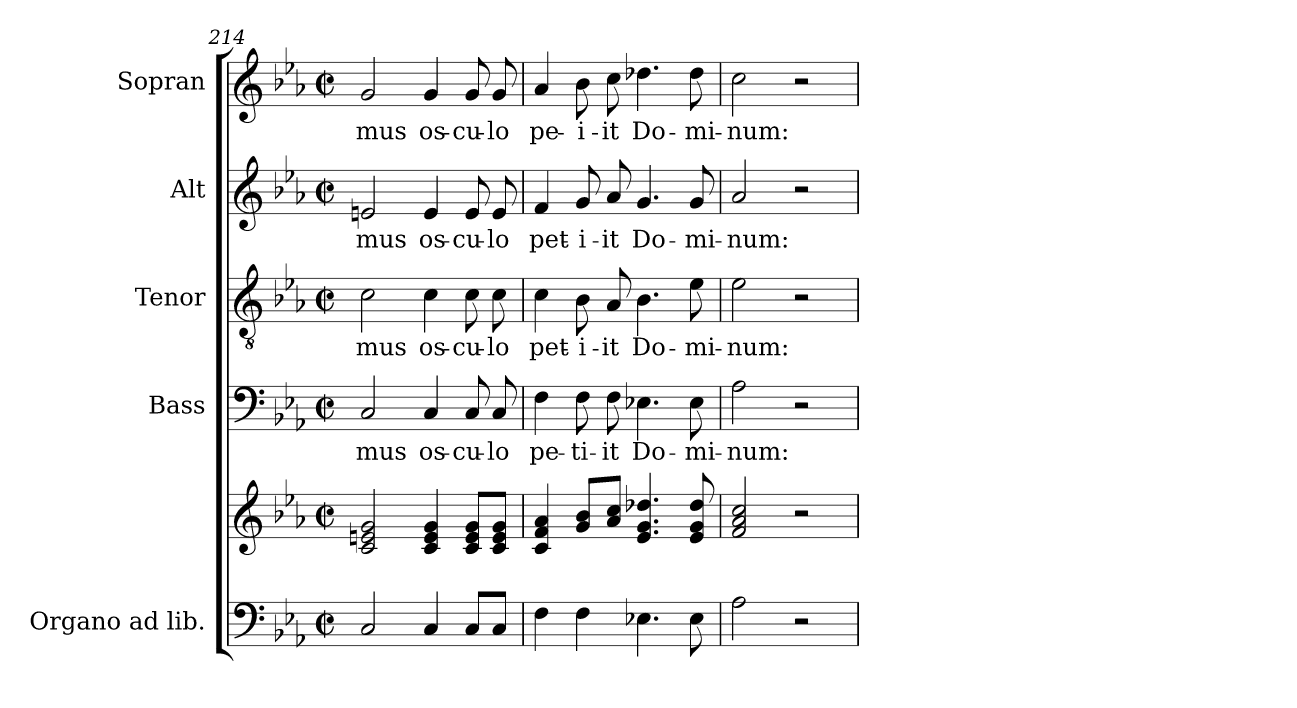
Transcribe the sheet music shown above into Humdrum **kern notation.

**kern	**kern	**kern	**text	**kern	**text	**kern	**text	**kern	**text
*part5	*part5	*part4	*part4	*part3	*part3	*part2	*part2	*part1	*part1
*staff6	*staff5	*staff4	*staff4	*staff3	*staff3	*staff2	*staff2	*staff1	*staff1
*I"Organo ad lib.	*	*I"Bass	*	*I"Tenor	*	*I"Alt	*	*I"Sopran	*
*	*	*I'B.	*	*I'T.	*	*I'A.	*	*I'S.	*
*clefF4	*clefG2	*clefF4	*	*clefGv2	*	*clefG2	*	*clefG2	*
*k[b-e-a-]	*k[b-e-a-]	*k[b-e-a-]	*	*k[b-e-a-]	*	*k[b-e-a-]	*	*k[b-e-a-]	*
*E-:	*E-:	*E-:	*	*E-:	*	*E-:	*	*E-:	*
*M2/2	*M2/2	*M2/2	*	*M2/2	*	*M2/2	*	*M2/2	*
*met(c|)	*met(c|)	*met(c|)	*	*met(c|)	*	*met(c|)	*	*met(c|)	*
=214	=214	=214	=214	=214	=214	=214	=214	=214	=214
!	!	!	!LO:LY:b	!	!LO:LY:b	!	!LO:LY:b	!	!LO:LY:b
2C/	2c/ 2en/ 2g/	2C/	-mus	2c\	-mus	2en/	-mus	2g/	-mus
!	!	!	!LO:LY:b	!	!LO:LY:b	!	!LO:LY:b	!	!LO:LY:b
4C/	4c/ 4e/ 4g/	4C/	os-	4c\	os-	4e/	os-	4g/	os-
!	!	!	!LO:LY:b	!	!LO:LY:b	!	!LO:LY:b	!	!LO:LY:b
8C/L	8c/ 8e/ 8g/L	8C/	-cu-	8c\	-cu-	8e/	-cu-	8g/	-cu-
!	!	!	!LO:LY:b	!	!LO:LY:b	!	!LO:LY:b	!	!LO:LY:b
8C/J	8c/ 8e/ 8g/J	8C/	-lo	8c\	-lo	8e/	-lo	8g/	-lo
=215	=215	=215	=215	=215	=215	=215	=215	=215	=215
!	!	!	!LO:LY:b	!	!LO:LY:b	!	!LO:LY:b	!	!LO:LY:b
4F\	4c/ 4f/ 4a-/	4F\	pe-	4c\	pet-	4f/	pet-	4a-/	pe-
!	!	!	!LO:LY:b	!	!LO:LY:b	!	!LO:LY:b	!	!LO:LY:b
4F\	8g/ 8b-/L	8F\	-ti-	8B-\	-i-	8g/	-i-	8b-\	-i-
!	!	!	!LO:LY:b	!	!LO:LY:b	!	!LO:LY:b	!	!LO:LY:b
.	8a-/ 8cc/J	8F\	-it	8A-/	-it	8a-/	-it	8cc\	-it
!	!	!	!LO:LY:b	!	!LO:LY:b	!	!LO:LY:b	!	!LO:LY:b
4.E-X\	4.e-/ 4.g/ 4.dd-X/	4.E-X\	Do-	4.B-\	Do-	4.g/	Do-	4.dd-X\	Do-
!	!	!	!LO:LY:b	!	!LO:LY:b	!	!LO:LY:b	!	!LO:LY:b
8E-\	8e-/ 8g/ 8dd-/	8E-\	-mi-	8e-\	-mi-	8g/	-mi-	8dd-\	-mi-
!!LO:LB:g=z
=216	=216	=216	=216	=216	=216	=216	=216	=216	=216
!	!	!	!LO:LY:b	!	!LO:LY:b	!	!LO:LY:b	!	!LO:LY:b
2A-\	2f/ 2a-/ 2cc/	2A-\	-num:	2e-\	-num:	2a-/	-num:	2cc\	-num:
2r	2r	2r	.	2r	.	2r	.	2r	.
=	=	=	=	=	=	=	=	=	=
*-	*-	*-	*-	*-	*-	*-	*-	*-	*-
